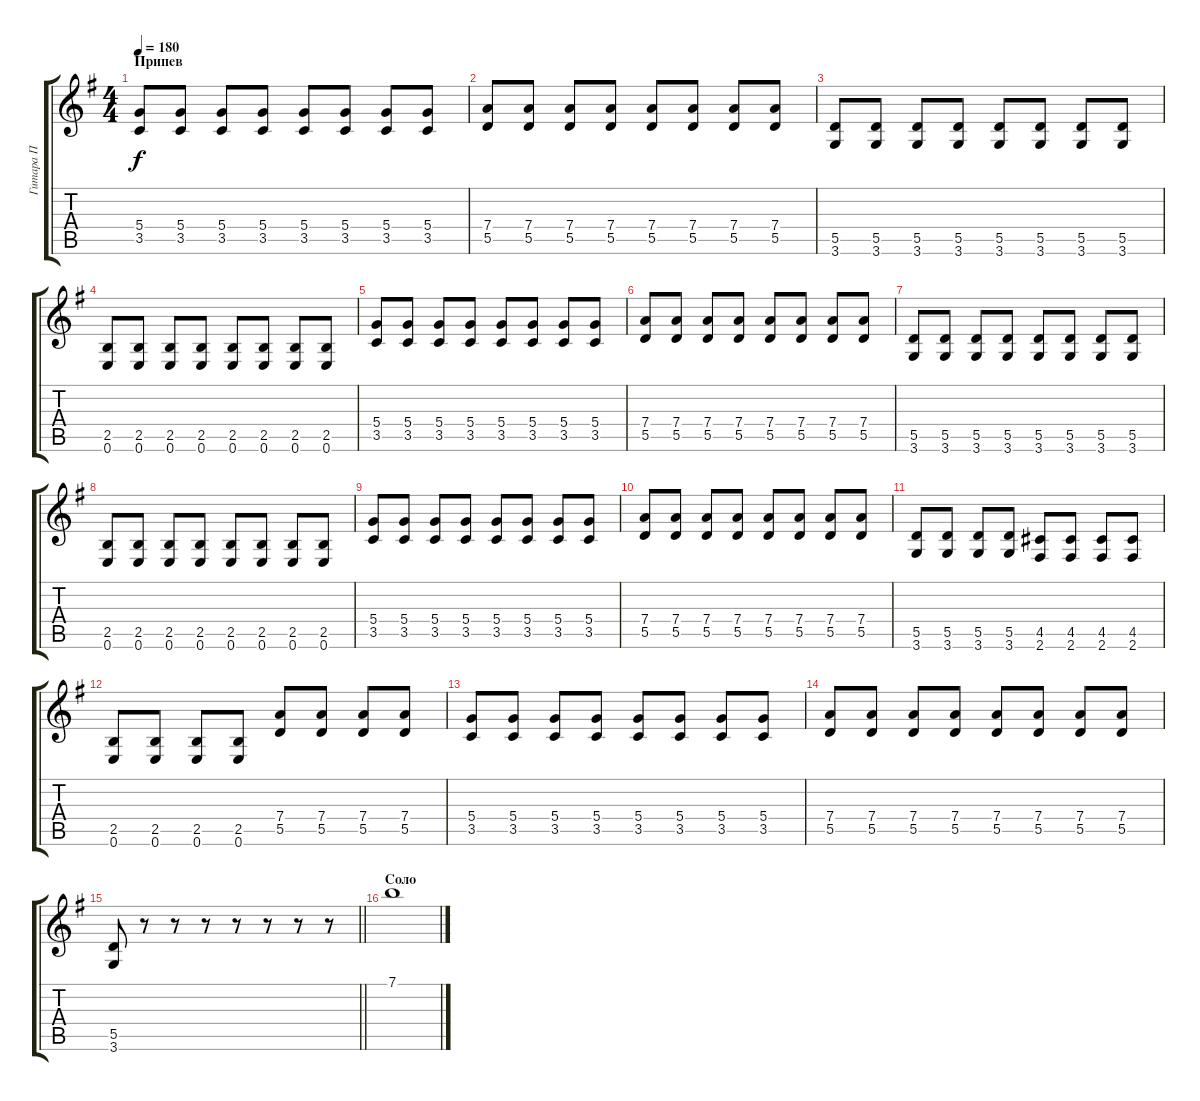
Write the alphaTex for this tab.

\track ("Гитара П" "Гитара П") {instrument overdrivenguitar}
\staff {score tabs}
\tuning (E4 B3 G3 D3 A2 E2) {hide}
\ts (4 4)
\section ("" "Припев")
\tempo 180
\clef g2
\ks g
(5.4 3.5).8{dy f} (5.4 3.5).8 (5.4 3.5).8 (5.4 3.5).8 (5.4 3.5).8 (5.4 3.5).8 (5.4 3.5).8 (5.4 3.5).8 |
(7.4 5.5).8 (7.4 5.5).8 (7.4 5.5).8 (7.4 5.5).8 (7.4 5.5).8 (7.4 5.5).8 (7.4 5.5).8 (7.4 5.5).8 |
(5.5 3.6).8 (5.5 3.6).8 (5.5 3.6).8 (5.5 3.6).8 (5.5 3.6).8 (5.5 3.6).8 (5.5 3.6).8 (5.5 3.6).8 |
(2.5 0.6).8 (2.5 0.6).8 (2.5 0.6).8 (2.5 0.6).8 (2.5 0.6).8 (2.5 0.6).8 (2.5 0.6).8 (2.5 0.6).8 |
(5.4 3.5).8 (5.4 3.5).8 (5.4 3.5).8 (5.4 3.5).8 (5.4 3.5).8 (5.4 3.5).8 (5.4 3.5).8 (5.4 3.5).8 |
(7.4 5.5).8 (7.4 5.5).8 (7.4 5.5).8 (7.4 5.5).8 (7.4 5.5).8 (7.4 5.5).8 (7.4 5.5).8 (7.4 5.5).8 |
(5.5 3.6).8 (5.5 3.6).8 (5.5 3.6).8 (5.5 3.6).8 (5.5 3.6).8 (5.5 3.6).8 (5.5 3.6).8 (5.5 3.6).8 |
(2.5 0.6).8 (2.5 0.6).8 (2.5 0.6).8 (2.5 0.6).8 (2.5 0.6).8 (2.5 0.6).8 (2.5 0.6).8 (2.5 0.6).8 |
(5.4 3.5).8 (5.4 3.5).8 (5.4 3.5).8 (5.4 3.5).8 (5.4 3.5).8 (5.4 3.5).8 (5.4 3.5).8 (5.4 3.5).8 |
(7.4 5.5).8 (7.4 5.5).8 (7.4 5.5).8 (7.4 5.5).8 (7.4 5.5).8 (7.4 5.5).8 (7.4 5.5).8 (7.4 5.5).8 |
(5.5 3.6).8 (5.5 3.6).8 (5.5 3.6).8 (5.5 3.6).8 (4.5 2.6).8 (4.5 2.6).8 (4.5 2.6).8 (4.5 2.6).8 |
(2.5 0.6).8 (2.5 0.6).8 (2.5 0.6).8 (2.5 0.6).8 (7.4 5.5).8 (7.4 5.5).8 (7.4 5.5).8 (7.4 5.5).8 |
(5.4 3.5).8 (5.4 3.5).8 (5.4 3.5).8 (5.4 3.5).8 (5.4 3.5).8 (5.4 3.5).8 (5.4 3.5).8 (5.4 3.5).8 |
(7.4 5.5).8 (7.4 5.5).8 (7.4 5.5).8 (7.4 5.5).8 (7.4 5.5).8 (7.4 5.5).8 (7.4 5.5).8 (7.4 5.5).8 |
\barLineRight lightlight
(5.5 3.6).8 r.8 r.8 r.8 r.8 r.8 r.8 r.8 |
\section ("" "Соло")
7.1.1
